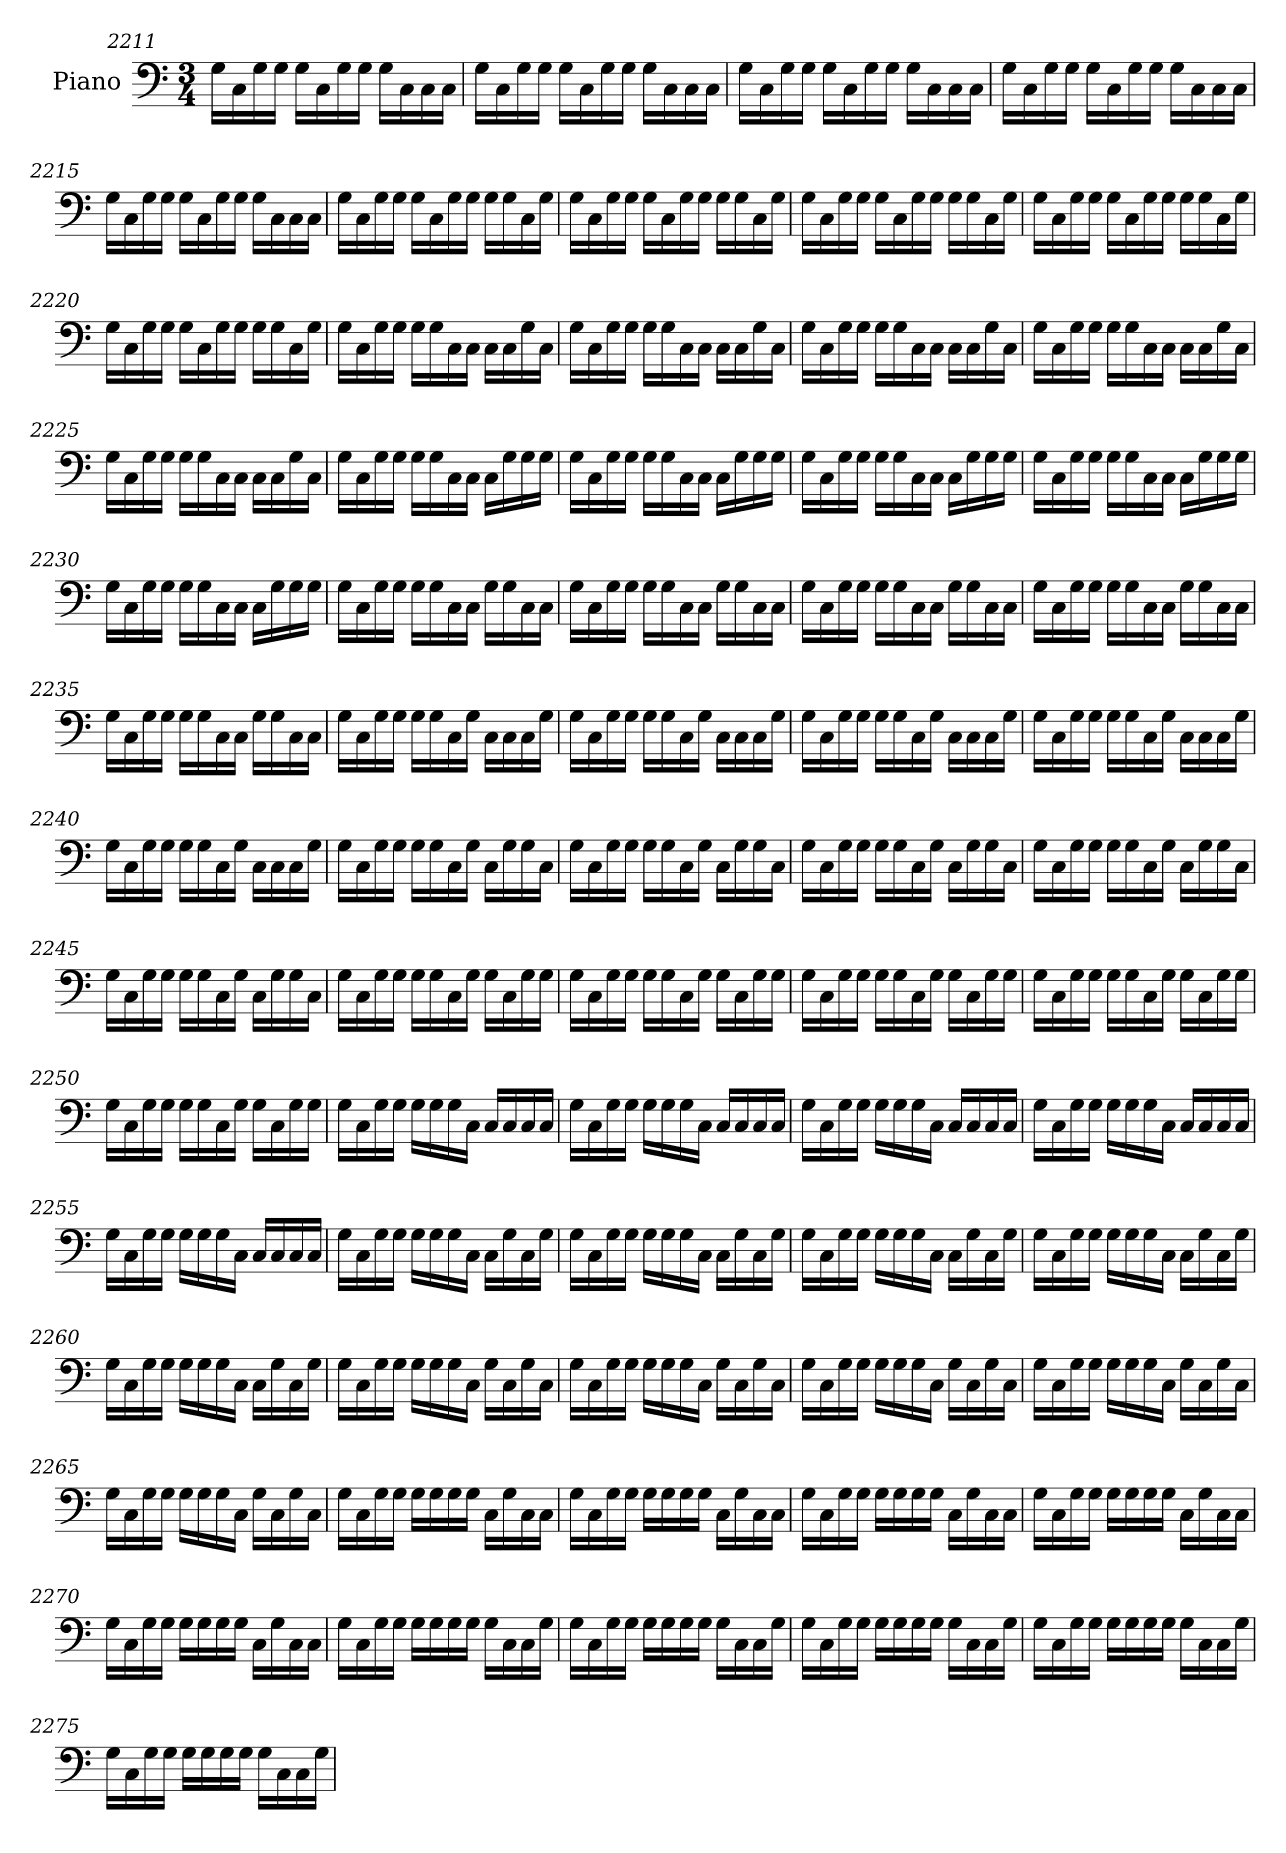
**kern
*part1
*staff1
*I"Piano
*I'Pno.
*clefF4
*k[]
*M3/4
=2211
16G\LL
16C\
16G\
16G\JJ
16G\LL
16C\
16G\
16G\JJ
16G\LL
16C\
16C\
16C\JJ
!!LO:LB:g=z
=2212
16G\LL
16C\
16G\
16G\JJ
16G\LL
16C\
16G\
16G\JJ
16G\LL
16C\
16C\
16C\JJ
=2213
16G\LL
16C\
16G\
16G\JJ
16G\LL
16C\
16G\
16G\JJ
16G\LL
16C\
16C\
16C\JJ
=2214
16G\LL
16C\
16G\
16G\JJ
16G\LL
16C\
16G\
16G\JJ
16G\LL
16C\
16C\
16C\JJ
!!LO:LB:g=z
=2215
16G\LL
16C\
16G\
16G\JJ
16G\LL
16C\
16G\
16G\JJ
16G\LL
16C\
16C\
16C\JJ
=2216
16G\LL
16C\
16G\
16G\JJ
16G\LL
16C\
16G\
16G\JJ
16G\LL
16G\
16C\
16G\JJ
=2217
16G\LL
16C\
16G\
16G\JJ
16G\LL
16C\
16G\
16G\JJ
16G\LL
16G\
16C\
16G\JJ
!!LO:PB:g=z
=2218
16G\LL
16C\
16G\
16G\JJ
16G\LL
16C\
16G\
16G\JJ
16G\LL
16G\
16C\
16G\JJ
=2219
16G\LL
16C\
16G\
16G\JJ
16G\LL
16C\
16G\
16G\JJ
16G\LL
16G\
16C\
16G\JJ
=2220
16G\LL
16C\
16G\
16G\JJ
16G\LL
16C\
16G\
16G\JJ
16G\LL
16G\
16C\
16G\JJ
!!LO:LB:g=z
=2221
16G\LL
16C\
16G\
16G\JJ
16G\LL
16G\
16C\
16C\JJ
16C\LL
16C\
16G\
16C\JJ
=2222
16G\LL
16C\
16G\
16G\JJ
16G\LL
16G\
16C\
16C\JJ
16C\LL
16C\
16G\
16C\JJ
=2223
16G\LL
16C\
16G\
16G\JJ
16G\LL
16G\
16C\
16C\JJ
16C\LL
16C\
16G\
16C\JJ
!!LO:LB:g=z
=2224
16G\LL
16C\
16G\
16G\JJ
16G\LL
16G\
16C\
16C\JJ
16C\LL
16C\
16G\
16C\JJ
=2225
16G\LL
16C\
16G\
16G\JJ
16G\LL
16G\
16C\
16C\JJ
16C\LL
16C\
16G\
16C\JJ
=2226
16G\LL
16C\
16G\
16G\JJ
16G\LL
16G\
16C\
16C\JJ
16C\LL
16G\
16G\
16G\JJ
!!LO:LB:g=z
=2227
16G\LL
16C\
16G\
16G\JJ
16G\LL
16G\
16C\
16C\JJ
16C\LL
16G\
16G\
16G\JJ
=2228
16G\LL
16C\
16G\
16G\JJ
16G\LL
16G\
16C\
16C\JJ
16C\LL
16G\
16G\
16G\JJ
=2229
16G\LL
16C\
16G\
16G\JJ
16G\LL
16G\
16C\
16C\JJ
16C\LL
16G\
16G\
16G\JJ
!!LO:LB:g=z
=2230
16G\LL
16C\
16G\
16G\JJ
16G\LL
16G\
16C\
16C\JJ
16C\LL
16G\
16G\
16G\JJ
=2231
16G\LL
16C\
16G\
16G\JJ
16G\LL
16G\
16C\
16C\JJ
16G\LL
16G\
16C\
16C\JJ
=2232
16G\LL
16C\
16G\
16G\JJ
16G\LL
16G\
16C\
16C\JJ
16G\LL
16G\
16C\
16C\JJ
!!LO:LB:g=z
=2233
16G\LL
16C\
16G\
16G\JJ
16G\LL
16G\
16C\
16C\JJ
16G\LL
16G\
16C\
16C\JJ
=2234
16G\LL
16C\
16G\
16G\JJ
16G\LL
16G\
16C\
16C\JJ
16G\LL
16G\
16C\
16C\JJ
=2235
16G\LL
16C\
16G\
16G\JJ
16G\LL
16G\
16C\
16C\JJ
16G\LL
16G\
16C\
16C\JJ
!!LO:LB:g=z
=2236
16G\LL
16C\
16G\
16G\JJ
16G\LL
16G\
16C\
16G\JJ
16C\LL
16C\
16C\
16G\JJ
=2237
16G\LL
16C\
16G\
16G\JJ
16G\LL
16G\
16C\
16G\JJ
16C\LL
16C\
16C\
16G\JJ
=2238
16G\LL
16C\
16G\
16G\JJ
16G\LL
16G\
16C\
16G\JJ
16C\LL
16C\
16C\
16G\JJ
!!LO:LB:g=z
=2239
16G\LL
16C\
16G\
16G\JJ
16G\LL
16G\
16C\
16G\JJ
16C\LL
16C\
16C\
16G\JJ
=2240
16G\LL
16C\
16G\
16G\JJ
16G\LL
16G\
16C\
16G\JJ
16C\LL
16C\
16C\
16G\JJ
=2241
16G\LL
16C\
16G\
16G\JJ
16G\LL
16G\
16C\
16G\JJ
16C\LL
16G\
16G\
16C\JJ
!!LO:LB:g=z
=2242
16G\LL
16C\
16G\
16G\JJ
16G\LL
16G\
16C\
16G\JJ
16C\LL
16G\
16G\
16C\JJ
=2243
16G\LL
16C\
16G\
16G\JJ
16G\LL
16G\
16C\
16G\JJ
16C\LL
16G\
16G\
16C\JJ
=2244
16G\LL
16C\
16G\
16G\JJ
16G\LL
16G\
16C\
16G\JJ
16C\LL
16G\
16G\
16C\JJ
!!LO:LB:g=z
=2245
16G\LL
16C\
16G\
16G\JJ
16G\LL
16G\
16C\
16G\JJ
16C\LL
16G\
16G\
16C\JJ
=2246
16G\LL
16C\
16G\
16G\JJ
16G\LL
16G\
16C\
16G\JJ
16G\LL
16C\
16G\
16G\JJ
=2247
16G\LL
16C\
16G\
16G\JJ
16G\LL
16G\
16C\
16G\JJ
16G\LL
16C\
16G\
16G\JJ
!!LO:LB:g=z
=2248
16G\LL
16C\
16G\
16G\JJ
16G\LL
16G\
16C\
16G\JJ
16G\LL
16C\
16G\
16G\JJ
=2249
16G\LL
16C\
16G\
16G\JJ
16G\LL
16G\
16C\
16G\JJ
16G\LL
16C\
16G\
16G\JJ
=2250
16G\LL
16C\
16G\
16G\JJ
16G\LL
16G\
16C\
16G\JJ
16G\LL
16C\
16G\
16G\JJ
!!LO:PB:g=z
=2251
16G\LL
16C\
16G\
16G\JJ
16G\LL
16G\
16G\
16C\JJ
16C/LL
16C/
16C/
16C/JJ
=2252
16G\LL
16C\
16G\
16G\JJ
16G\LL
16G\
16G\
16C\JJ
16C/LL
16C/
16C/
16C/JJ
=2253
16G\LL
16C\
16G\
16G\JJ
16G\LL
16G\
16G\
16C\JJ
16C/LL
16C/
16C/
16C/JJ
!!LO:LB:g=z
=2254
16G\LL
16C\
16G\
16G\JJ
16G\LL
16G\
16G\
16C\JJ
16C/LL
16C/
16C/
16C/JJ
=2255
16G\LL
16C\
16G\
16G\JJ
16G\LL
16G\
16G\
16C\JJ
16C/LL
16C/
16C/
16C/JJ
=2256
16G\LL
16C\
16G\
16G\JJ
16G\LL
16G\
16G\
16C\JJ
16C\LL
16G\
16C\
16G\JJ
!!LO:LB:g=z
=2257
16G\LL
16C\
16G\
16G\JJ
16G\LL
16G\
16G\
16C\JJ
16C\LL
16G\
16C\
16G\JJ
=2258
16G\LL
16C\
16G\
16G\JJ
16G\LL
16G\
16G\
16C\JJ
16C\LL
16G\
16C\
16G\JJ
=2259
16G\LL
16C\
16G\
16G\JJ
16G\LL
16G\
16G\
16C\JJ
16C\LL
16G\
16C\
16G\JJ
!!LO:LB:g=z
=2260
16G\LL
16C\
16G\
16G\JJ
16G\LL
16G\
16G\
16C\JJ
16C\LL
16G\
16C\
16G\JJ
=2261
16G\LL
16C\
16G\
16G\JJ
16G\LL
16G\
16G\
16C\JJ
16G\LL
16C\
16G\
16C\JJ
=2262
16G\LL
16C\
16G\
16G\JJ
16G\LL
16G\
16G\
16C\JJ
16G\LL
16C\
16G\
16C\JJ
!!LO:LB:g=z
=2263
16G\LL
16C\
16G\
16G\JJ
16G\LL
16G\
16G\
16C\JJ
16G\LL
16C\
16G\
16C\JJ
=2264
16G\LL
16C\
16G\
16G\JJ
16G\LL
16G\
16G\
16C\JJ
16G\LL
16C\
16G\
16C\JJ
=2265
16G\LL
16C\
16G\
16G\JJ
16G\LL
16G\
16G\
16C\JJ
16G\LL
16C\
16G\
16C\JJ
!!LO:LB:g=z
=2266
16G\LL
16C\
16G\
16G\JJ
16G\LL
16G\
16G\
16G\JJ
16C\LL
16G\
16C\
16C\JJ
=2267
16G\LL
16C\
16G\
16G\JJ
16G\LL
16G\
16G\
16G\JJ
16C\LL
16G\
16C\
16C\JJ
=2268
16G\LL
16C\
16G\
16G\JJ
16G\LL
16G\
16G\
16G\JJ
16C\LL
16G\
16C\
16C\JJ
!!LO:LB:g=z
=2269
16G\LL
16C\
16G\
16G\JJ
16G\LL
16G\
16G\
16G\JJ
16C\LL
16G\
16C\
16C\JJ
=2270
16G\LL
16C\
16G\
16G\JJ
16G\LL
16G\
16G\
16G\JJ
16C\LL
16G\
16C\
16C\JJ
=2271
16G\LL
16C\
16G\
16G\JJ
16G\LL
16G\
16G\
16G\JJ
16G\LL
16C\
16C\
16G\JJ
!!LO:LB:g=z
=2272
16G\LL
16C\
16G\
16G\JJ
16G\LL
16G\
16G\
16G\JJ
16G\LL
16C\
16C\
16G\JJ
=2273
16G\LL
16C\
16G\
16G\JJ
16G\LL
16G\
16G\
16G\JJ
16G\LL
16C\
16C\
16G\JJ
=2274
16G\LL
16C\
16G\
16G\JJ
16G\LL
16G\
16G\
16G\JJ
16G\LL
16C\
16C\
16G\JJ
!!LO:LB:g=z
=2275
16G\LL
16C\
16G\
16G\JJ
16G\LL
16G\
16G\
16G\JJ
16G\LL
16C\
16C\
16G\JJ
=
*-
